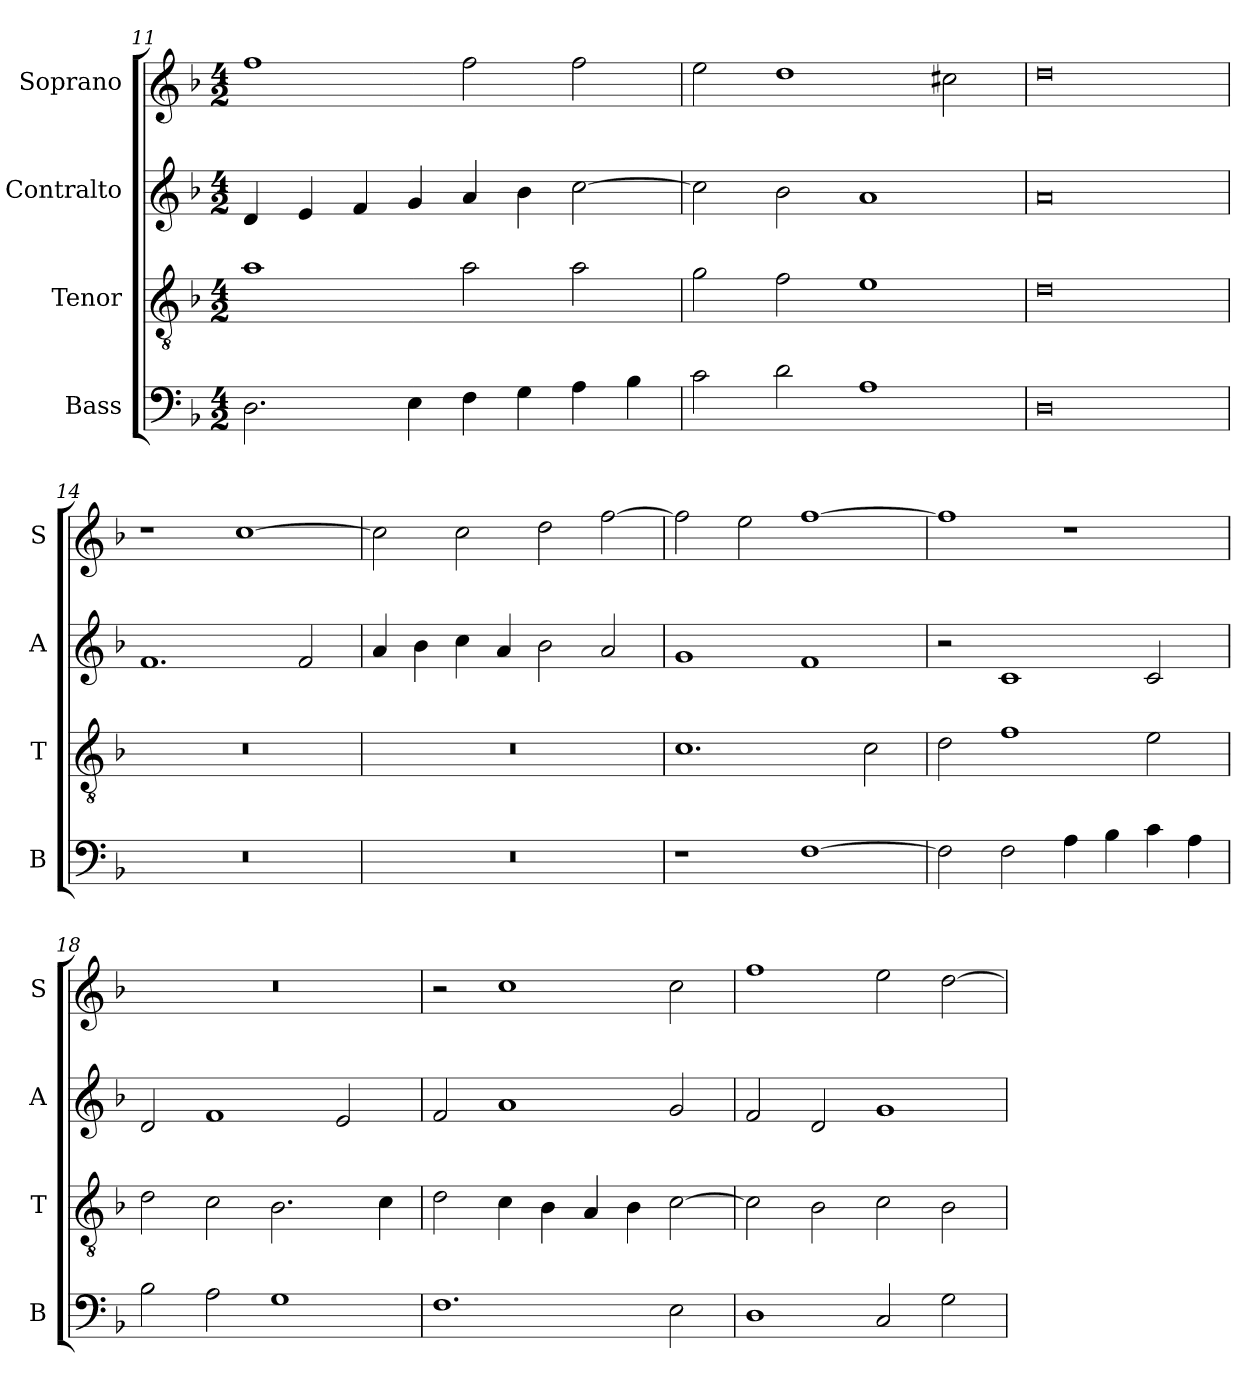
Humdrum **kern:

**kern	**kern	**kern	**kern
*part4	*part3	*part2	*part1
*staff4	*staff3	*staff2	*staff1
*I"Bass	*I"Tenor	*I"Contralto	*I"Soprano
*I'B	*I'T	*I'A	*I'S
*clefF4	*clefGv2	*clefG2	*clefG2
*k[b-]	*k[b-]	*k[b-]	*k[b-]
*D:aeo	*D:aeo	*D:aeo	*D:aeo
*M4/2	*M4/2	*M4/2	*M4/2
=11	=11	=11	=11
2.D	1a	4d	1ff
.	.	4e	.
.	.	4f	.
4E	.	4g	.
4F	2a	4a	2ff
4G	.	4b-	.
4A	2a	[2cc	2ff
4B-	.	.	.
=12	=12	=12	=12
2c	2g	2cc]	2ee
2d	2f	2b-	1dd
1A	1e	1a	.
.	.	.	2cc#X
=13	=13	=13	=13
0D	0d	0a	0dd
=14	=14	=14	=14
0r	0r	1.f	1r
.	.	.	[1cc
.	.	2f	.
=15	=15	=15	=15
0r	0r	4a	2cc]
.	.	4b-	.
.	.	4cc	2cc
.	.	4a	.
.	.	2b-	2dd
.	.	2a	[2ff
=16	=16	=16	=16
1r	1.c	1g	2ff]
.	.	.	2ee
[1F	.	1f	[1ff
.	2c	.	.
=17	=17	=17	=17
2F]	2d	2r	1ff]
2F	1f	1c	.
4A	.	.	1r
4B-	.	.	.
4c	2e	2c	.
4A	.	.	.
=18	=18	=18	=18
2B-	2d	2d	0r
2A	2c	1f	.
1G	2.B-	.	.
.	.	2e	.
.	4c	.	.
=19	=19	=19	=19
1.F	2d	2f	2r
.	4c	1a	1cc
.	4B-	.	.
.	4A	.	.
.	4B-	.	.
2E	[2c	2g	2cc
=20	=20	=20	=20
1D	2c]	2f	1ff
.	2B-	2d	.
2C	2c	1g	2ee
2G	2B-	.	[2dd
=	=	=	=
*-	*-	*-	*-
